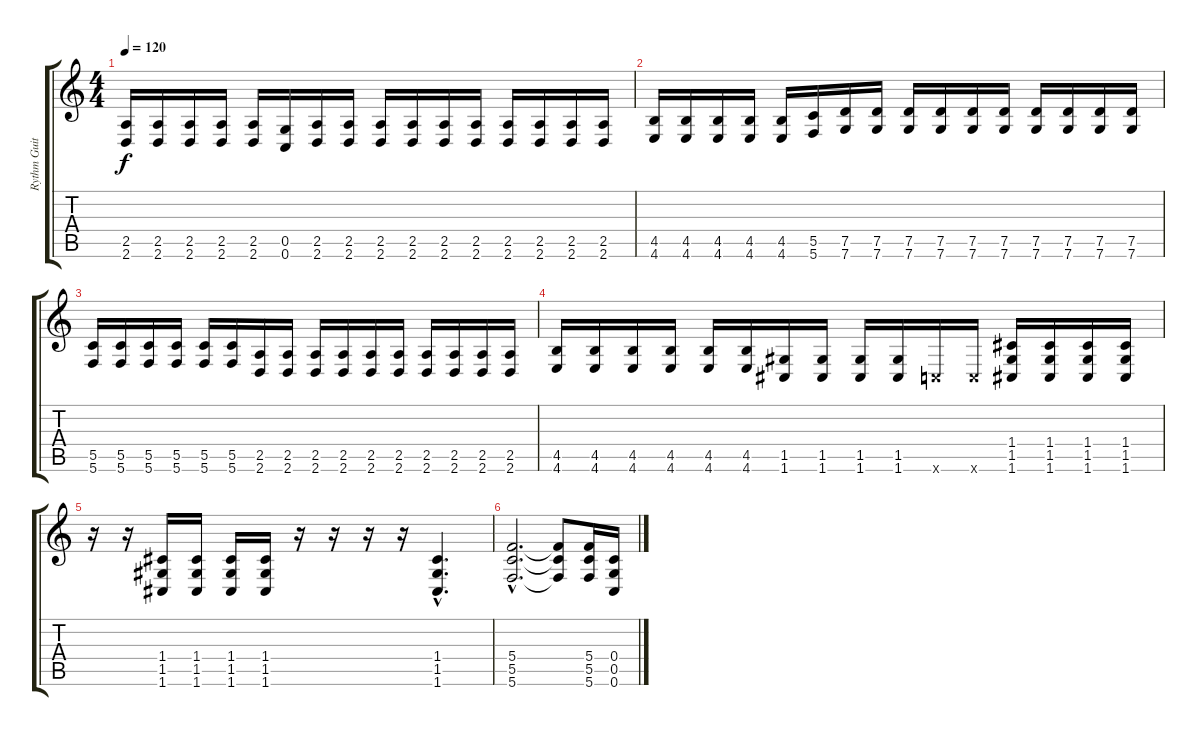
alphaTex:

\track ("Rythm Guitar Dropped C" "Rythm Guit") {instrument distortionguitar}
\staff {score tabs}
\tuning (D4 A3 F3 C3 G2 C2) {hide}
\ts (4 4)
\tempo 120
\clef g2
\ks c
(2.5 2.6).16{dy f} (2.5 2.6).16 (2.5 2.6).16 (2.5 2.6).16 (2.5 2.6).16 (0.5 0.6).16 (2.5 2.6).16 (2.5 2.6).16 (2.5 2.6).16 (2.5 2.6).16 (2.5 2.6).16 (2.5 2.6).16 (2.5 2.6).16 (2.5 2.6).16 (2.5 2.6).16 (2.5 2.6).16 |
(4.5 4.6).16 (4.5 4.6).16 (4.5 4.6).16 (4.5 4.6).16 (4.5 4.6).16 (5.5 5.6).16 (7.5 7.6).16 (7.5 7.6).16 (7.5 7.6).16 (7.5 7.6).16 (7.5 7.6).16 (7.5 7.6).16 (7.5 7.6).16 (7.5 7.6).16 (7.5 7.6).16 (7.5 7.6).16 |
(5.5 5.6).16 (5.5 5.6).16 (5.5 5.6).16 (5.5 5.6).16 (5.5 5.6).16 (5.5 5.6).16 (2.5 2.6).16 (2.5 2.6).16 (2.5 2.6).16 (2.5 2.6).16 (2.5 2.6).16 (2.5 2.6).16 (2.5 2.6).16 (2.5 2.6).16 (2.5 2.6).16 (2.5 2.6).16 |
(4.5 4.6).16 (4.5 4.6).16 (4.5 4.6).16 (4.5 4.6).16 (4.5 4.6).16 (4.5 4.6).16 (1.5 1.6).16 (1.5 1.6).16 (1.5 1.6).16 (1.5 1.6).16 0.6{x}.16 0.6{x}.16 (1.4 1.5 1.6).16 (1.4 1.5 1.6).16 (1.4 1.5 1.6).16 (1.4 1.5 1.6).16 |
r.16 r.16 (1.4 1.5 1.6).16 (1.4 1.5 1.6).16 (1.4 1.5 1.6).16 (1.4 1.5 1.6).16 r.16 r.16 r.16 r.16 (1.4{hac} 1.5{hac} 1.6{hac}).4{d} |
(5.4{hac} 5.5{hac} 5.6{hac}).2{d} (5.4{t} 5.5{t} 5.6{t}).8 (5.4 5.5 5.6).16 (0.4 0.5 0.6).16
